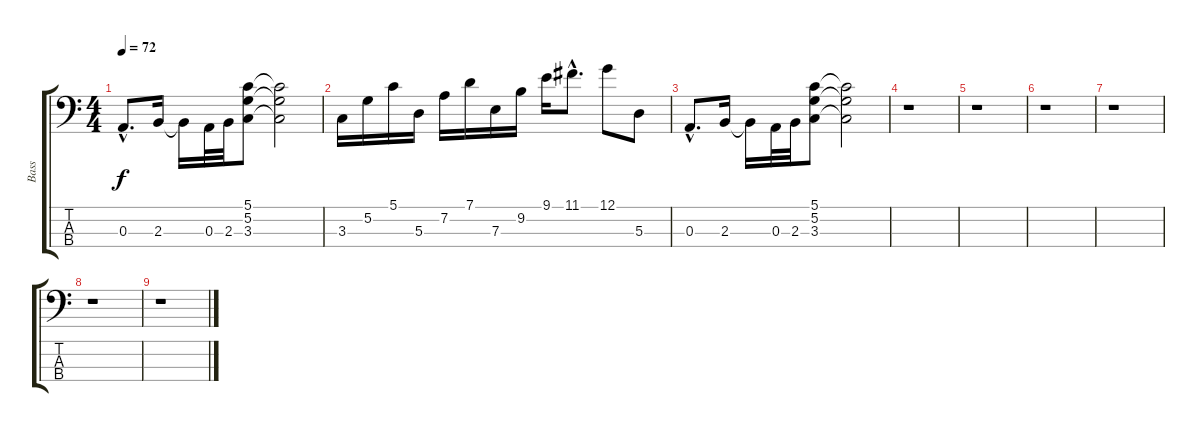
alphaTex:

\track ("Bass" "Bass") {instrument electricbassfinger}
\staff {score tabs}
\tuning (G2 D2 A1 E1) {hide}
\ts (4 4)
\tempo 72
\clef f4
\ks c
0.3{hac}.8{d dy f} 2.3.16 2.3{t}.16 0.3.32 2.3.32 (5.1 5.2 3.3).8 (5.1{t} 5.2{t} 3.3{t}).2 |
3.3.16 5.2.16 5.1.16 5.3.16 7.2.16 7.1.16 7.3.16 9.2.16 9.1.16 11.1{hac}.8{d} 12.1.8 5.3.8 |
0.3{hac}.8{d} 2.3.16 2.3{t}.16 0.3.32 2.3.32 (5.1 5.2 3.3).8 (5.1{t} 5.2{t} 3.3{t}).2 |
r.1 |
r.1 |
r.1 |
r.1 |
r.1 |
r.1
